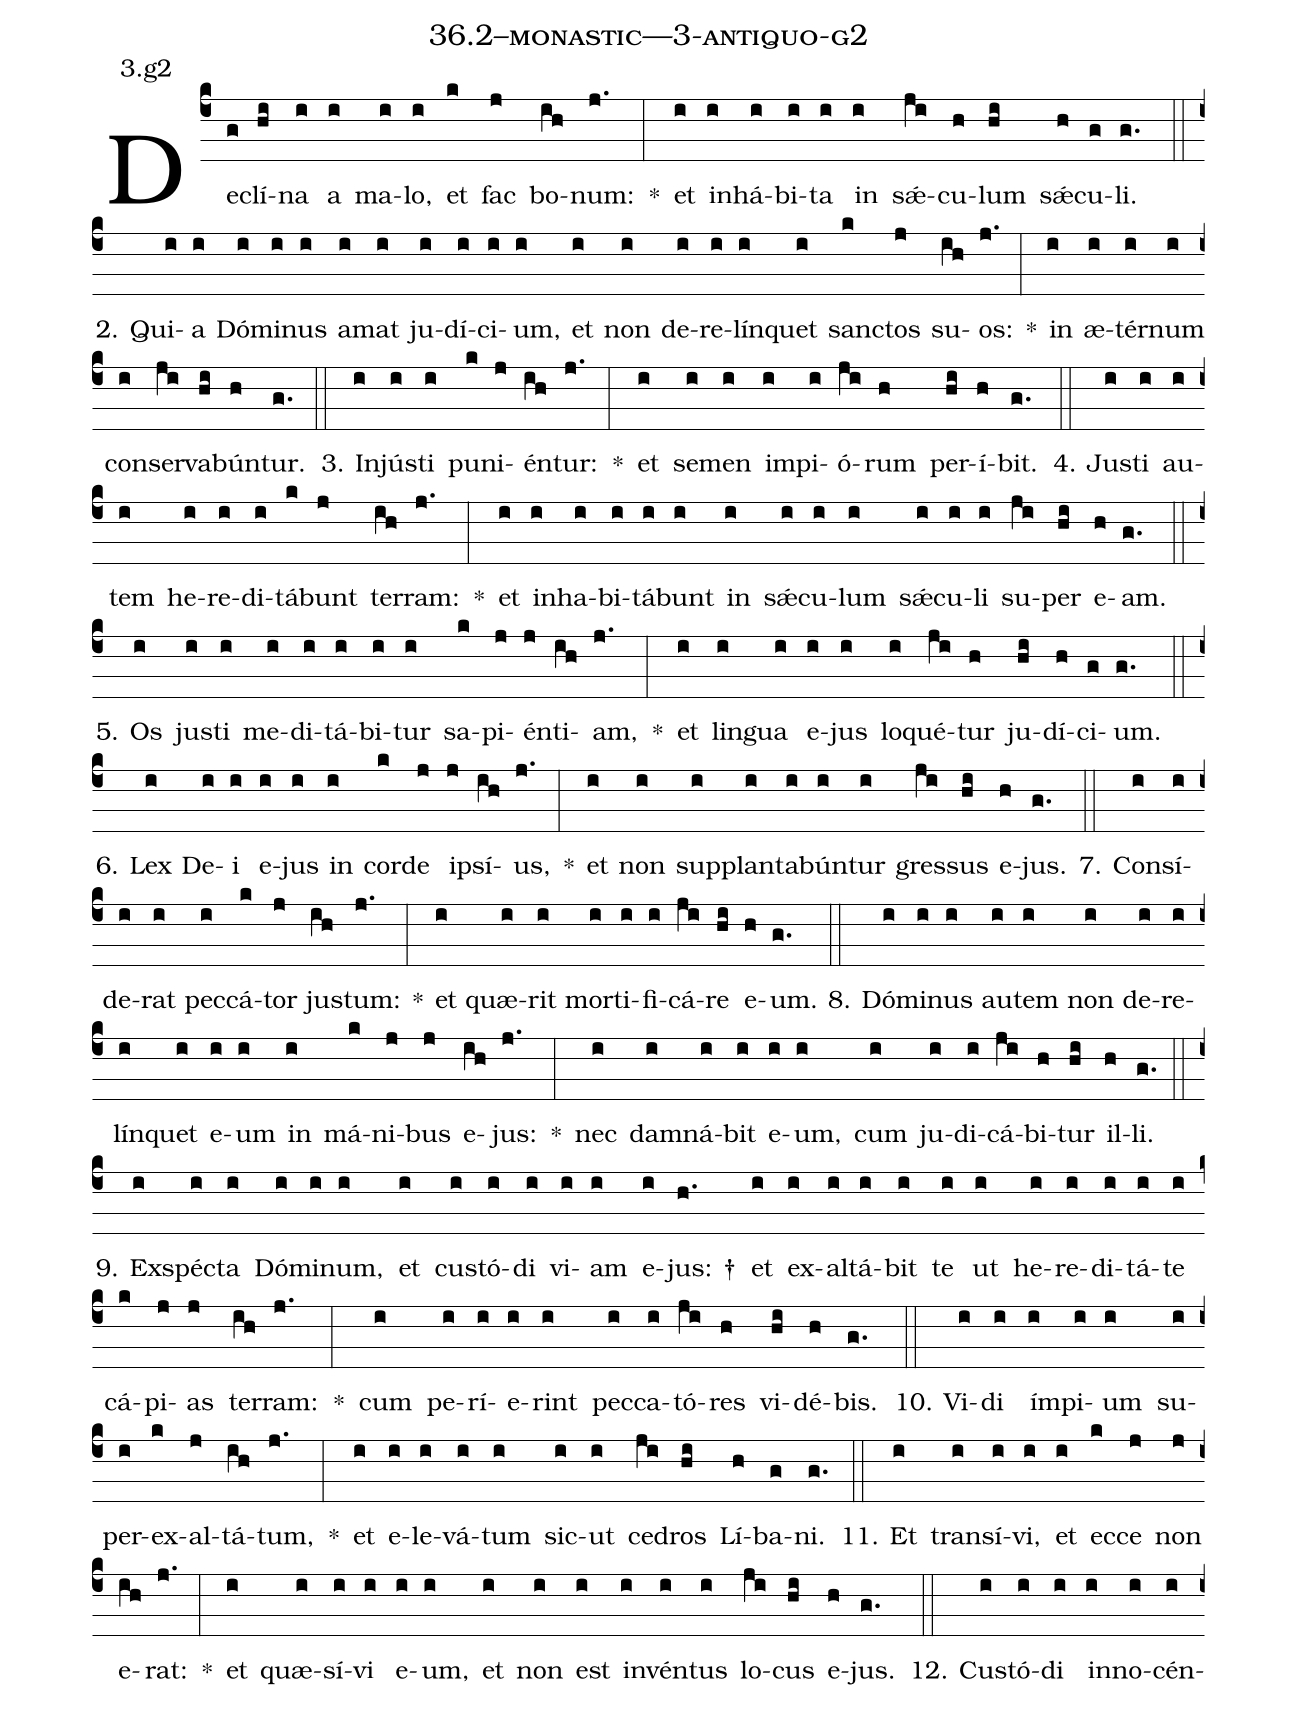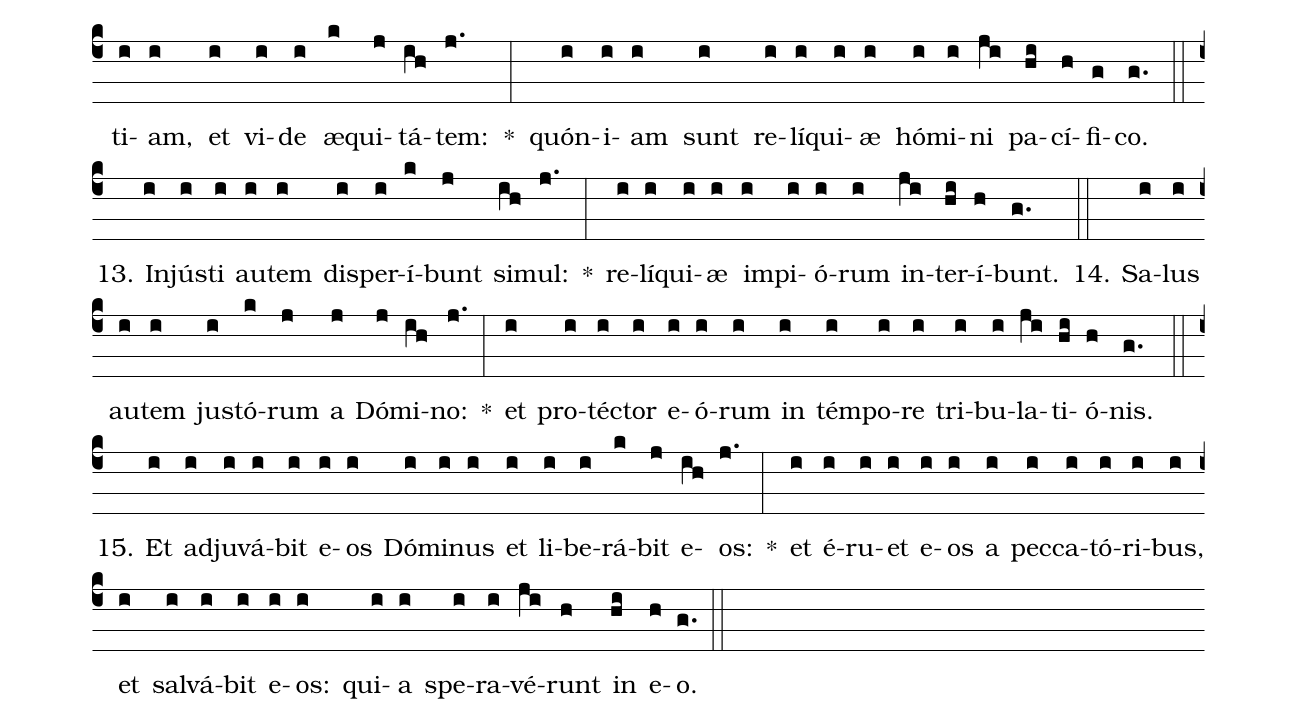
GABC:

name: 36.2--monastic---3-antiquo-g2;
annotation: 3.g2;
%%
(c4)De(g)clí(hi)na(i) a(i) ma(i)lo,(i) et(k) fac(j) bo(ih)num:(j.) *(:) et(i) in(i)há(i)bi(i)ta(i) in(i) sǽ(ji)cu(h)lum(hi) sǽ(h)cu(g)li.(g.) (::)
2. Qui(i)a(i) Dó(i)mi(i)nus(i) a(i)mat(i) ju(i)dí(i)ci(i)um,(i) et(i) non(i) de(i)re(i)lín(i)quet(i) sanc(k)tos(j) su(ih)os:(j.) *(:) in(i) æ(i)tér(i)num(i) con(i)ser(ji)va(hi)bún(h)tur.(g.) (::)
3. In(i)jús(i)ti(i) pu(k)ni(j)én(ih)tur:(j.) *(:) et(i) se(i)men(i) im(i)pi(i)ó(ji)rum(h) per(hi)í(h)bit.(g.) (::)
4. Jus(i)ti(i) au(i)tem(i) he(i)re(i)di(i)tá(k)bunt(j) ter(ih)ram:(j.) *(:) et(i) in(i)ha(i)bi(i)tá(i)bunt(i) in(i) sǽ(i)cu(i)lum(i) sǽ(i)cu(i)li(i) su(ji)per(hi) e(h)am.(g.) (::)
5. Os(i) jus(i)ti(i) me(i)di(i)tá(i)bi(i)tur(i) sa(k)pi(j)én(j)ti(ih)am,(j.) *(:) et(i) lin(i)gua(i) e(i)jus(i) lo(i)qué(ji)tur(h) ju(hi)dí(h)ci(g)um.(g.) (::)
6. Lex(i) De(i)i(i) e(i)jus(i) in(i) cor(k)de(j) ip(j)sí(ih)us,(j.) *(:) et(i) non(i) sup(i)plan(i)ta(i)bún(i)tur(i) gres(ji)sus(hi) e(h)jus.(g.) (::)
7. Con(i)sí(i)de(i)rat(i) pec(i)cá(k)tor(j) jus(ih)tum:(j.) *(:) et(i) quæ(i)rit(i) mor(i)ti(i)fi(i)cá(ji)re(hi) e(h)um.(g.) (::)
8. Dó(i)mi(i)nus(i) au(i)tem(i) non(i) de(i)re(i)lín(i)quet(i) e(i)um(i) in(i) má(k)ni(j)bus(j) e(ih)jus:(j.) *(:) nec(i) dam(i)ná(i)bit(i) e(i)um,(i) cum(i) ju(i)di(i)cá(ji)bi(h)tur(hi) il(h)li.(g.) (::)
9. Ex(i)spéc(i)ta(i) Dó(i)mi(i)num,(i) et(i) cus(i)tó(i)di(i) vi(i)am(i) e(i)jus: †(h.) et(i) ex(i)al(i)tá(i)bit(i) te(i) ut(i) he(i)re(i)di(i)tá(i)te(i) cá(k)pi(j)as(j) ter(ih)ram:(j.) *(:) cum(i) pe(i)rí(i)e(i)rint(i) pec(i)ca(i)tó(ji)res(h) vi(hi)dé(h)bis.(g.) (::)
10. Vi(i)di(i) ím(i)pi(i)um(i) su(i)per(i)ex(k)al(j)tá(ih)tum,(j.) *(:) et(i) e(i)le(i)vá(i)tum(i) sic(i)ut(i) ce(ji)dros(hi) Lí(h)ba(g)ni.(g.) (::)
11. Et(i) trans(i)í(i)vi,(i) et(i) ec(k)ce(j) non(j) e(ih)rat:(j.) *(:) et(i) quæ(i)sí(i)vi(i) e(i)um,(i) et(i) non(i) est(i) in(i)vén(i)tus(i) lo(ji)cus(hi) e(h)jus.(g.) (::)
12. Cus(i)tó(i)di(i) in(i)no(i)cén(i)ti(i)am,(i) et(i) vi(i)de(i) æ(k)qui(j)tá(ih)tem:(j.) *(:) quón(i)i(i)am(i) sunt(i) re(i)lí(i)qui(i)æ(i) hó(i)mi(i)ni(ji) pa(hi)cí(h)fi(g)co.(g.) (::)
13. In(i)jús(i)ti(i) au(i)tem(i) dis(i)per(i)í(k)bunt(j) si(ih)mul:(j.) *(:) re(i)lí(i)qui(i)æ(i) im(i)pi(i)ó(i)rum(i) in(ji)ter(hi)í(h)bunt.(g.) (::)
14. Sa(i)lus(i) au(i)tem(i) jus(i)tó(k)rum(j) a(j) Dó(j)mi(ih)no:(j.) *(:) et(i) pro(i)téc(i)tor(i) e(i)ó(i)rum(i) in(i) tém(i)po(i)re(i) tri(i)bu(i)la(ji)ti(hi)ó(h)nis.(g.) (::)
15. Et(i) ad(i)ju(i)vá(i)bit(i) e(i)os(i) Dó(i)mi(i)nus(i) et(i) li(i)be(i)rá(k)bit(j) e(ih)os:(j.) *(:) et(i) é(i)ru(i)et(i) e(i)os(i) a(i) pec(i)ca(i)tó(i)ri(i)bus,(i) et(i) sal(i)vá(i)bit(i) e(i)os:(i) qui(i)a(i) spe(i)ra(i)vé(ji)runt(h) in(hi) e(h)o.(g.) (::)
